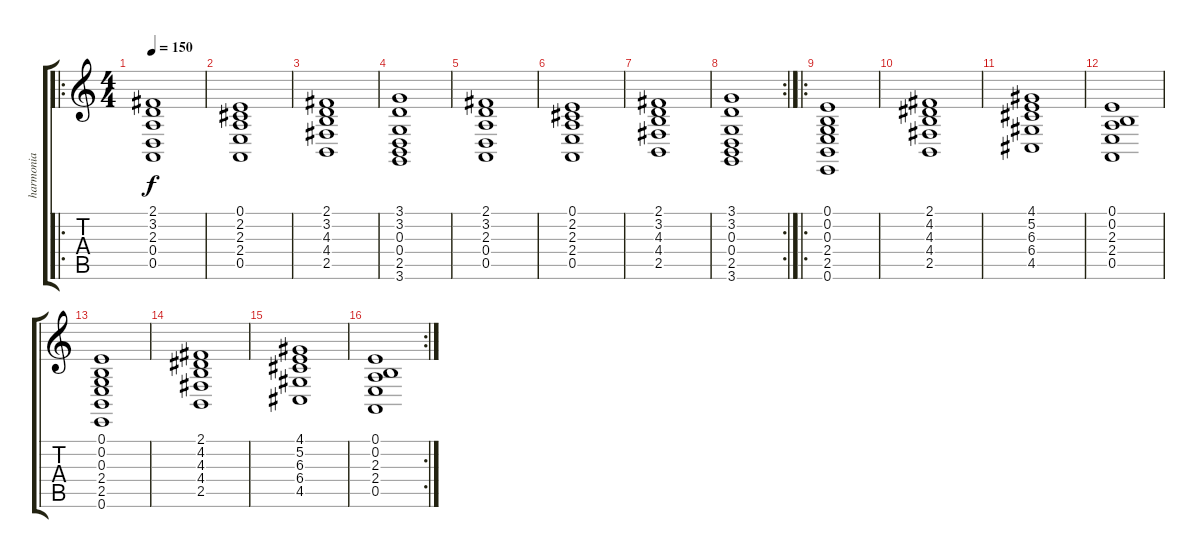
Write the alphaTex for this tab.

\track ("harmonia" "harmonia") {instrument harmonica}
\staff {score tabs}
\tuning (E4 B3 G3 D3 A2 E2) {hide}
\ro
\ts (4 4)
\tempo 150
\clef g2
\ks c
(2.1 3.2 2.3 0.4 0.5).1{dy f} |
(0.1 2.2 2.3 2.4 0.5).1 |
(2.1 3.2 4.3 4.4 2.5).1 |
(3.1 3.2 0.3 0.4 2.5 3.6).1 |
(2.1 3.2 2.3 0.4 0.5).1 |
(0.1 2.2 2.3 2.4 0.5).1 |
(2.1 3.2 4.3 4.4 2.5).1 |
\rc 2
(3.1 3.2 0.3 0.4 2.5 3.6).1 |
\ro
(0.1 0.2 0.3 2.4 2.5 0.6).1 |
(2.1 4.2 4.3 4.4 2.5).1 |
(4.1 5.2 6.3 6.4 4.5).1 |
(0.1 0.2 2.3 2.4 0.5).1 |
(0.1 0.2 0.3 2.4 2.5 0.6).1 |
(2.1 4.2 4.3 4.4 2.5).1 |
(4.1 5.2 6.3 6.4 4.5).1 |
\rc 2
(0.1 0.2 2.3 2.4 0.5).1
